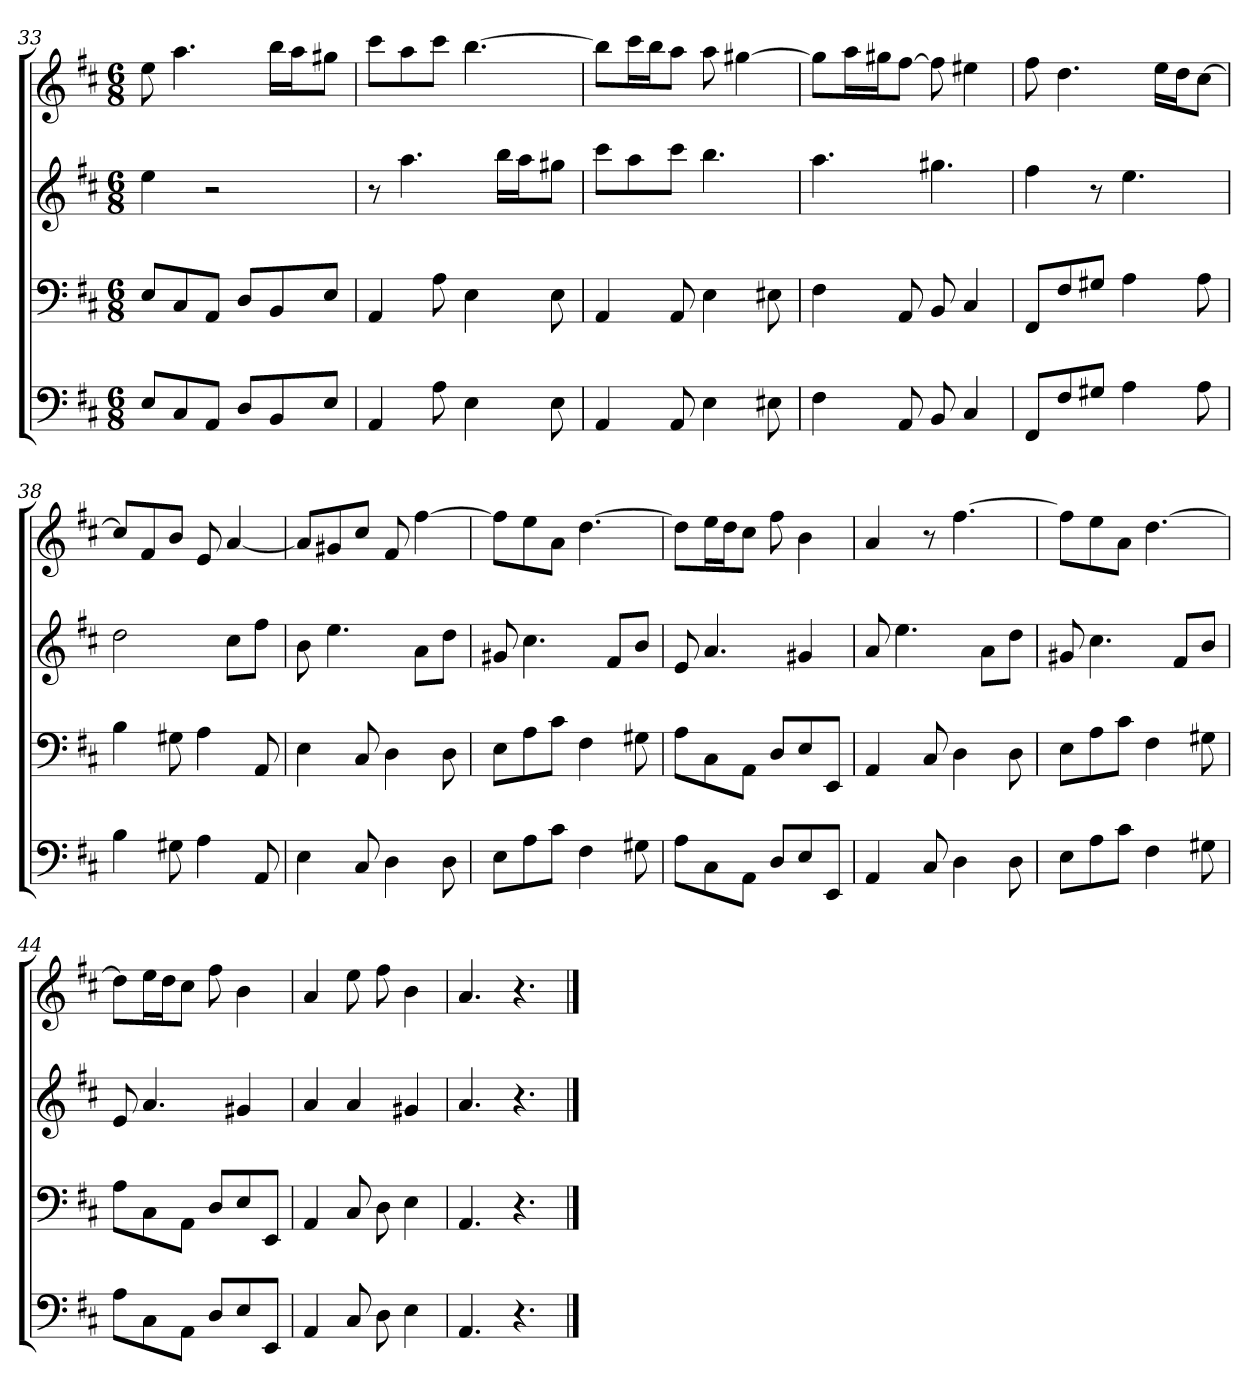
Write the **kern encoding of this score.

**kern	**kern	**kern	**kern
*part4	*part3	*part2	*part1
*staff4	*staff3	*staff2	*staff1
*k[f#c#]	*k[f#c#]	*k[f#c#]	*k[f#c#]
*D:	*D:	*D:	*D:
*M6/8	*M6/8	*M6/8	*M6/8
=33	=33	=33	=33
8EL	8EL	4ee	8ee
8C#	8C#	.	4.aa
8AAJ	8AAJ	2r	.
8DL	8DL	.	.
8BB	8BB	.	16bbLL
.	.	.	16aaJ
8EJ	8EJ	.	8gg#XJ
=34	=34	=34	=34
4AA	4AA	8r	8ccc#L
.	.	4.aa	8aa
8A	8A	.	8ccc#J
4E	4E	.	[4.bb
.	.	16bbLL	.
.	.	16aaJ	.
8E	8E	8gg#XJ	.
=35	=35	=35	=35
4AA	4AA	8ccc#L	8bbL]
.	.	8aa	16ccc#L
.	.	.	16bbJ
8AA	8AA	8ccc#J	8aaJ
4E	4E	4.bb	8aa
.	.	.	[4gg#X
8E#X	8E#X	.	.
=36	=36	=36	=36
4F#	4F#	4.aa	8gg#L]
.	.	.	16aaL
.	.	.	16gg#XJ
8AA	8AA	.	[8ff#J
8BB	8BB	4.gg#X	8ff#]
4C#	4C#	.	4ee#X
=37	=37	=37	=37
8FF#L	8FF#L	4ff#	8ff#
8F#	8F#	.	4.dd
8G#XJ	8G#XJ	8r	.
4A	4A	4.ee	.
.	.	.	16eeLL
.	.	.	16ddJ
8A	8A	.	[8cc#J
=38	=38	=38	=38
4B	4B	2dd	8cc#L]
.	.	.	8f#
8G#X	8G#X	.	8bJ
4A	4A	.	8e
.	.	8cc#L	[4a
8AA	8AA	8ff#J	.
=39	=39	=39	=39
4E	4E	8b	8aL]
.	.	4.ee	8g#X
8C#	8C#	.	8cc#J
4D	4D	.	8f#
.	.	8aL	[4ff#
8D	8D	8ddJ	.
=40	=40	=40	=40
8EL	8EL	8g#X	8ff#L]
8A	8A	4.cc#	8ee
8c#J	8c#J	.	8aJ
4F#	4F#	.	[4.dd
.	.	8f#L	.
8G#X	8G#X	8bJ	.
=41	=41	=41	=41
8AL	8AL	8e	8ddL]
8C#	8C#	4.a	16eeL
.	.	.	16ddJ
8AAJ	8AAJ	.	8cc#J
8DL	8DL	.	8ff#
8E	8E	4g#X	4b
8EEJ	8EEJ	.	.
=42	=42	=42	=42
4AA	4AA	8a	4a
.	.	4.ee	.
8C#	8C#	.	8r
4D	4D	.	[4.ff#
.	.	8aL	.
8D	8D	8ddJ	.
=43	=43	=43	=43
8EL	8EL	8g#X	8ff#L]
8A	8A	4.cc#	8ee
8c#J	8c#J	.	8aJ
4F#	4F#	.	[4.dd
.	.	8f#L	.
8G#X	8G#X	8bJ	.
=44	=44	=44	=44
8AL	8AL	8e	8ddL]
8C#	8C#	4.a	16eeL
.	.	.	16ddJ
8AAJ	8AAJ	.	8cc#J
8DL	8DL	.	8ff#
8E	8E	4g#X	4b
8EEJ	8EEJ	.	.
=45	=45	=45	=45
4AA	4AA	4a	4a
8C#	8C#	4a	8ee
8D	8D	.	8ff#
4E	4E	4g#X	4b
=46	=46	=46	=46
4.AA	4.AA	4.a	4.a
4.r	4.r	4.r	4.r
==	==	==	==
*-	*-	*-	*-
